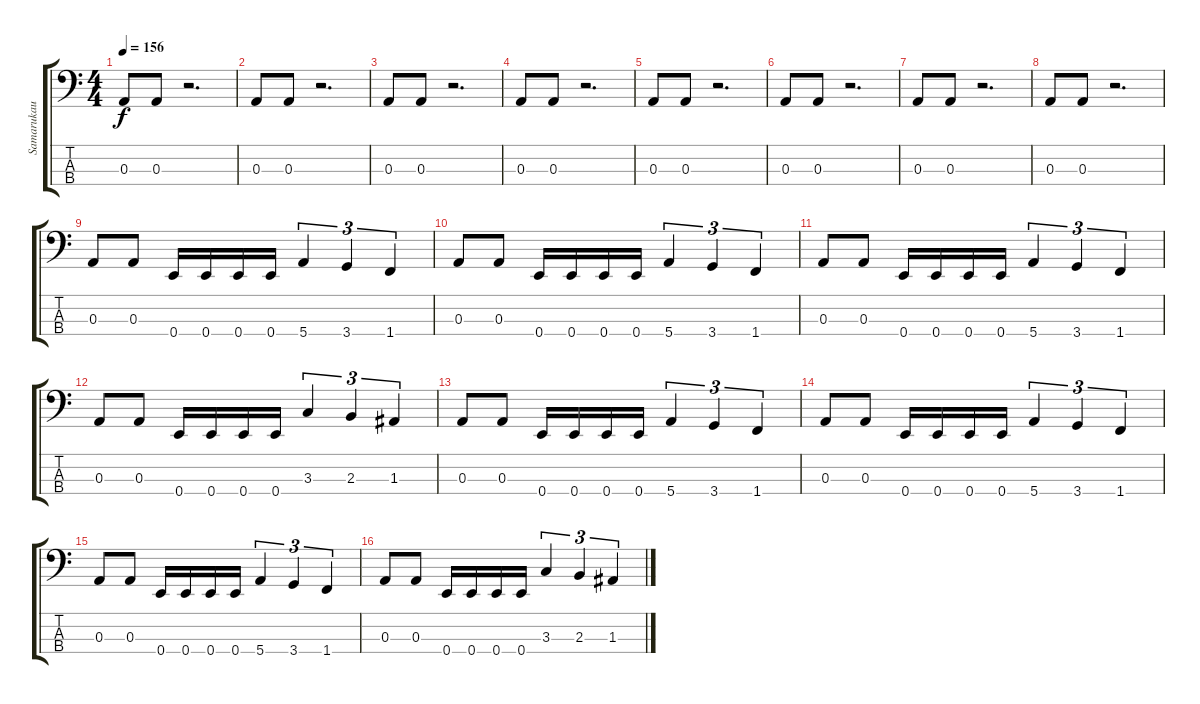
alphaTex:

\track ("Samarukau" "Samarukau") {instrument slapbass1}
\staff {score tabs}
\tuning (G2 D2 A1 E1) {hide}
\ts (4 4)
\tempo 156
\clef f4
\ks c
0.3.8{dy f} 0.3.8 r.2{d} |
0.3.8 0.3.8 r.2{d} |
0.3.8 0.3.8 r.2{d} |
0.3.8 0.3.8 r.2{d} |
0.3.8 0.3.8 r.2{d} |
0.3.8 0.3.8 r.2{d} |
0.3.8 0.3.8 r.2{d} |
0.3.8 0.3.8 r.2{d} |
0.3.8 0.3.8 0.4.16 0.4.16 0.4.16 0.4.16 5.4.4{tu (3 2)} 3.4.4{tu (3 2)} 1.4.4{tu (3 2)} |
0.3.8 0.3.8 0.4.16 0.4.16 0.4.16 0.4.16 5.4.4{tu (3 2)} 3.4.4{tu (3 2)} 1.4.4{tu (3 2)} |
0.3.8 0.3.8 0.4.16 0.4.16 0.4.16 0.4.16 5.4.4{tu (3 2)} 3.4.4{tu (3 2)} 1.4.4{tu (3 2)} |
0.3.8 0.3.8 0.4.16 0.4.16 0.4.16 0.4.16 3.3.4{tu (3 2)} 2.3.4{tu (3 2)} 1.3.4{tu (3 2)} |
0.3.8 0.3.8 0.4.16 0.4.16 0.4.16 0.4.16 5.4.4{tu (3 2)} 3.4.4{tu (3 2)} 1.4.4{tu (3 2)} |
0.3.8 0.3.8 0.4.16 0.4.16 0.4.16 0.4.16 5.4.4{tu (3 2)} 3.4.4{tu (3 2)} 1.4.4{tu (3 2)} |
0.3.8 0.3.8 0.4.16 0.4.16 0.4.16 0.4.16 5.4.4{tu (3 2)} 3.4.4{tu (3 2)} 1.4.4{tu (3 2)} |
0.3.8 0.3.8 0.4.16 0.4.16 0.4.16 0.4.16 3.3.4{tu (3 2)} 2.3.4{tu (3 2)} 1.3.4{tu (3 2)}
